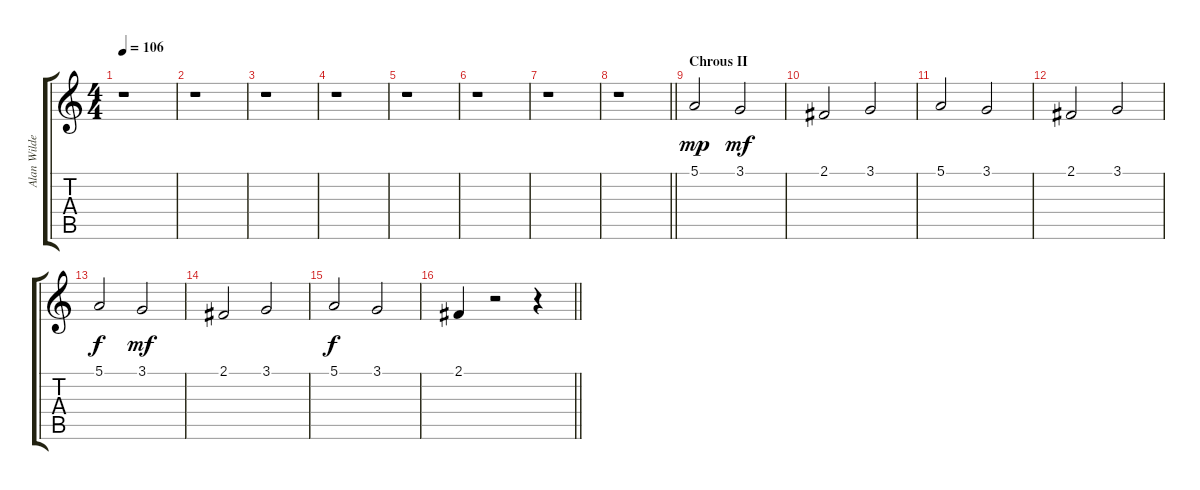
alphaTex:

\track ("Alan Wilder - Keyboard II" "Alan Wilde") {instrument electricgrandpiano}
\staff {score tabs}
\tuning (E4 B3 G3 D3 A2 E2) {hide}
\ts (4 4)
\tempo 106
\clef g2
\ks c
r.1{dy mf} |
r.1 |
r.1 |
r.1 |
r.1 |
r.1 |
r.1 |
\barLineRight lightlight
r.1 |
\section ("" "Chrous II")
5.1.2{dy mp volume 14 instrument stringensemble1} 3.1.2{dy mf} |
2.1.2 3.1.2 |
5.1.2 3.1.2 |
2.1.2 3.1.2 |
5.1.2{dy f} 3.1.2{dy mf} |
2.1.2 3.1.2 |
5.1.2{dy f} 3.1.2 |
\barLineRight lightlight
2.1.4 r.2 r.4
